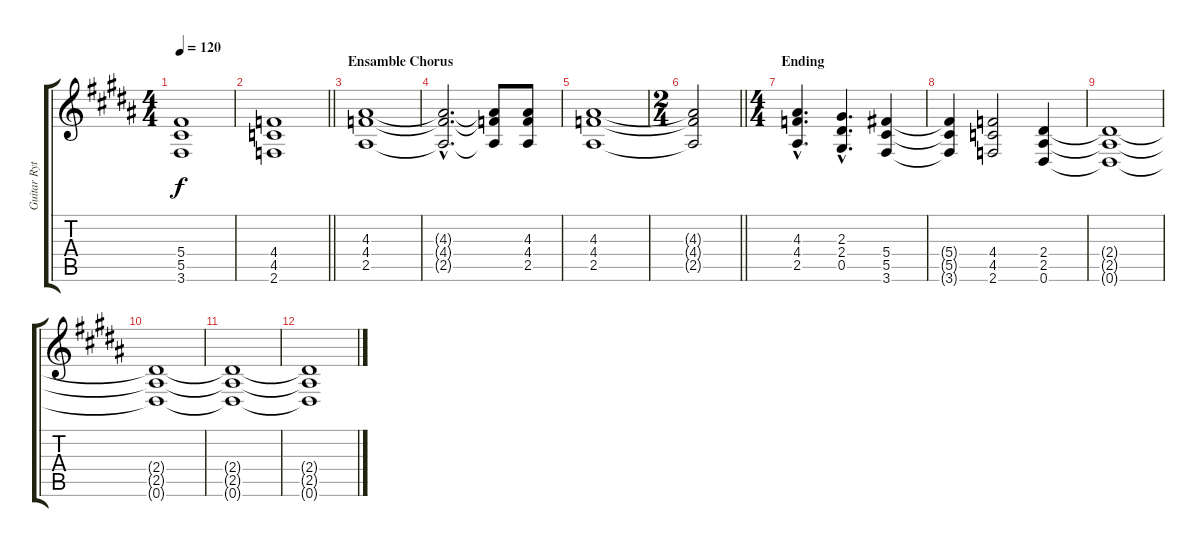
\track ("Guitar Rythm 2" "Guitar Ryt") {instrument overdrivenguitar}
\staff {score tabs}
\tuning (Eb4 Bb3 Gb3 Db3 Ab2 Eb2) {hide}
\ts (4 4)
\tempo 120
\clef g2
\ks b
(5.4 5.5 3.6).1{dy f} |
\barLineRight lightlight
(4.4 4.5 2.6).1 |
\section ("" "Ensamble Chorus")
(4.3 4.4 2.5).1 |
(4.3{hac t} 4.4{hac t} 2.5{hac t}).2{d} (4.3{t} 4.4{t} 2.5{t}).8 (4.3 4.4 2.5).8 |
(4.3 4.4 2.5).1 |
\ts (2 4)
\barLineRight lightlight
(4.3{t} 4.4{t} 2.5{t}).2 |
\ts (4 4)
\section ("" "Ending")
(4.3{hac} 4.4{hac} 2.5{hac}).4{d} (2.3{hac} 2.4{hac} 0.5{hac}).4{d} (5.4 5.5 3.6).4 |
(5.4{t} 5.5{t} 3.6{t}).4 (4.4 4.5 2.6).2 (2.4 2.5 0.6).4 |
(2.4{t} 2.5{t} 0.6{t}).1 |
(2.4{t} 2.5{t} 0.6{t}).1 |
(2.4{t} 2.5{t} 0.6{t}).1 |
(2.4{t} 2.5{t} 0.6{t}).1
